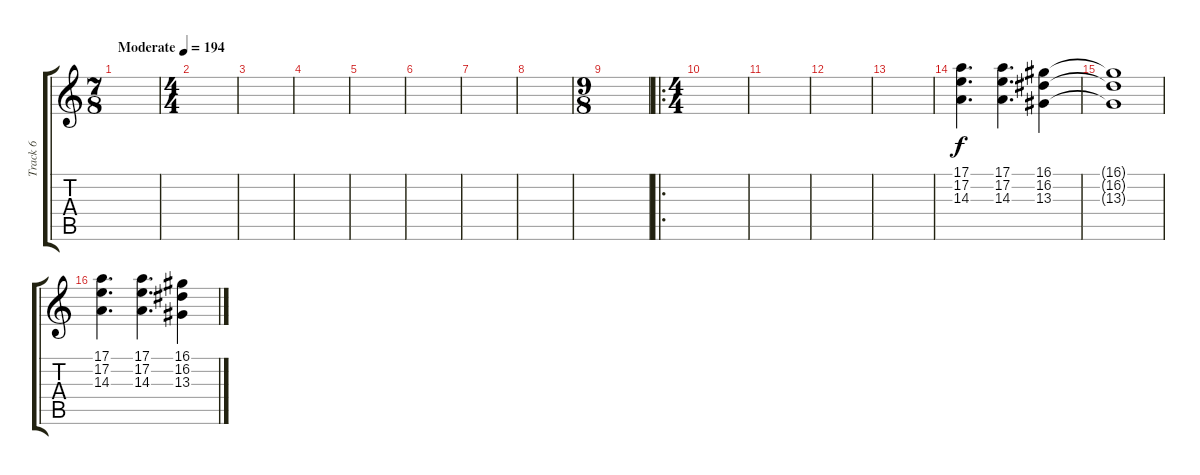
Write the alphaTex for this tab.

\track ("Track 6" "Track 6") {instrument brasssection}
\staff {score tabs}
\tuning (E4 B3 G3 D3 A2 E2) {hide}
\ts (7 8)
\tempo (194 "Moderate")
\clef g2
\ks c
|
\ts (4 4)
|
|
|
|
|
|
|
\ts (9 8)
|
\ro
\ts (4 4)
|
|
|
|
(17.1 17.2 14.3).4{d} (17.1 17.2 14.3).4{d} (16.1 16.2 13.3).4 |
(16.1{t} 16.2{t} 13.3{t}).1 |
(17.1 17.2 14.3).4{d} (17.1 17.2 14.3).4{d} (16.1 16.2 13.3).4
